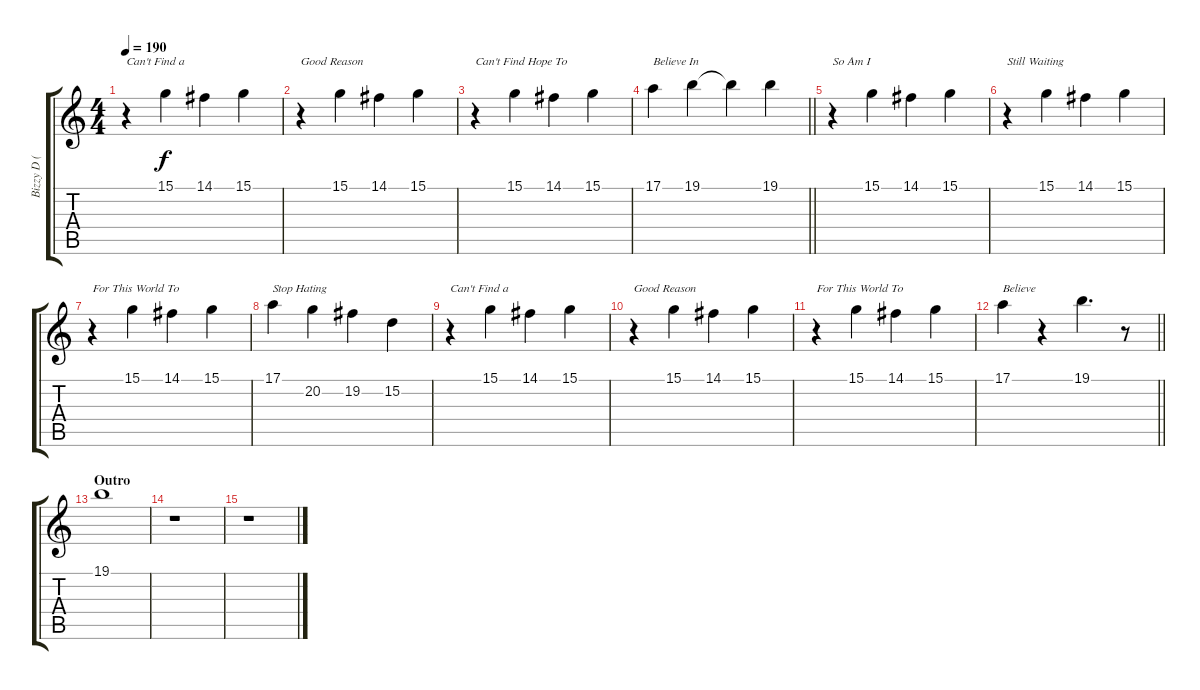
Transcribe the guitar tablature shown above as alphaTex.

\track ("Bizzy D ( Lead Vocals )" "Bizzy D ( ") {instrument lead6voice}
\staff {score tabs}
\tuning (E4 B3 G3 D3 A2 E2) {hide}
\ts (4 4)
\tempo 190
\clef g2
\ks c
r.4{txt "Can't Find a" dy f} 15.1.4 14.1.4 15.1.4 |
r.4{txt "Good Reason"} 15.1.4 14.1.4 15.1.4 |
r.4{txt "Can't Find Hope To"} 15.1.4 14.1.4 15.1.4 |
\barLineRight lightlight
17.1.4{txt "Believe In"} 19.1.4 19.1{t}.4 19.1.4 |
r.4{txt "So Am I"} 15.1.4 14.1.4 15.1.4 |
r.4{txt "Still Waiting"} 15.1.4 14.1.4 15.1.4 |
r.4{txt "For This World To"} 15.1.4 14.1.4 15.1.4 |
17.1.4{txt "Stop Hating"} 20.2.4 19.2.4 15.2.4 |
r.4{txt "Can't Find a"} 15.1.4 14.1.4 15.1.4 |
r.4{txt "Good Reason"} 15.1.4 14.1.4 15.1.4 |
r.4{txt "For This World To"} 15.1.4 14.1.4 15.1.4 |
\barLineRight lightlight
17.1.4{txt "Believe"} r.4 19.1.4{d} r.8 |
\section ("" "Outro")
19.1.1 |
r.1 |
r.1
